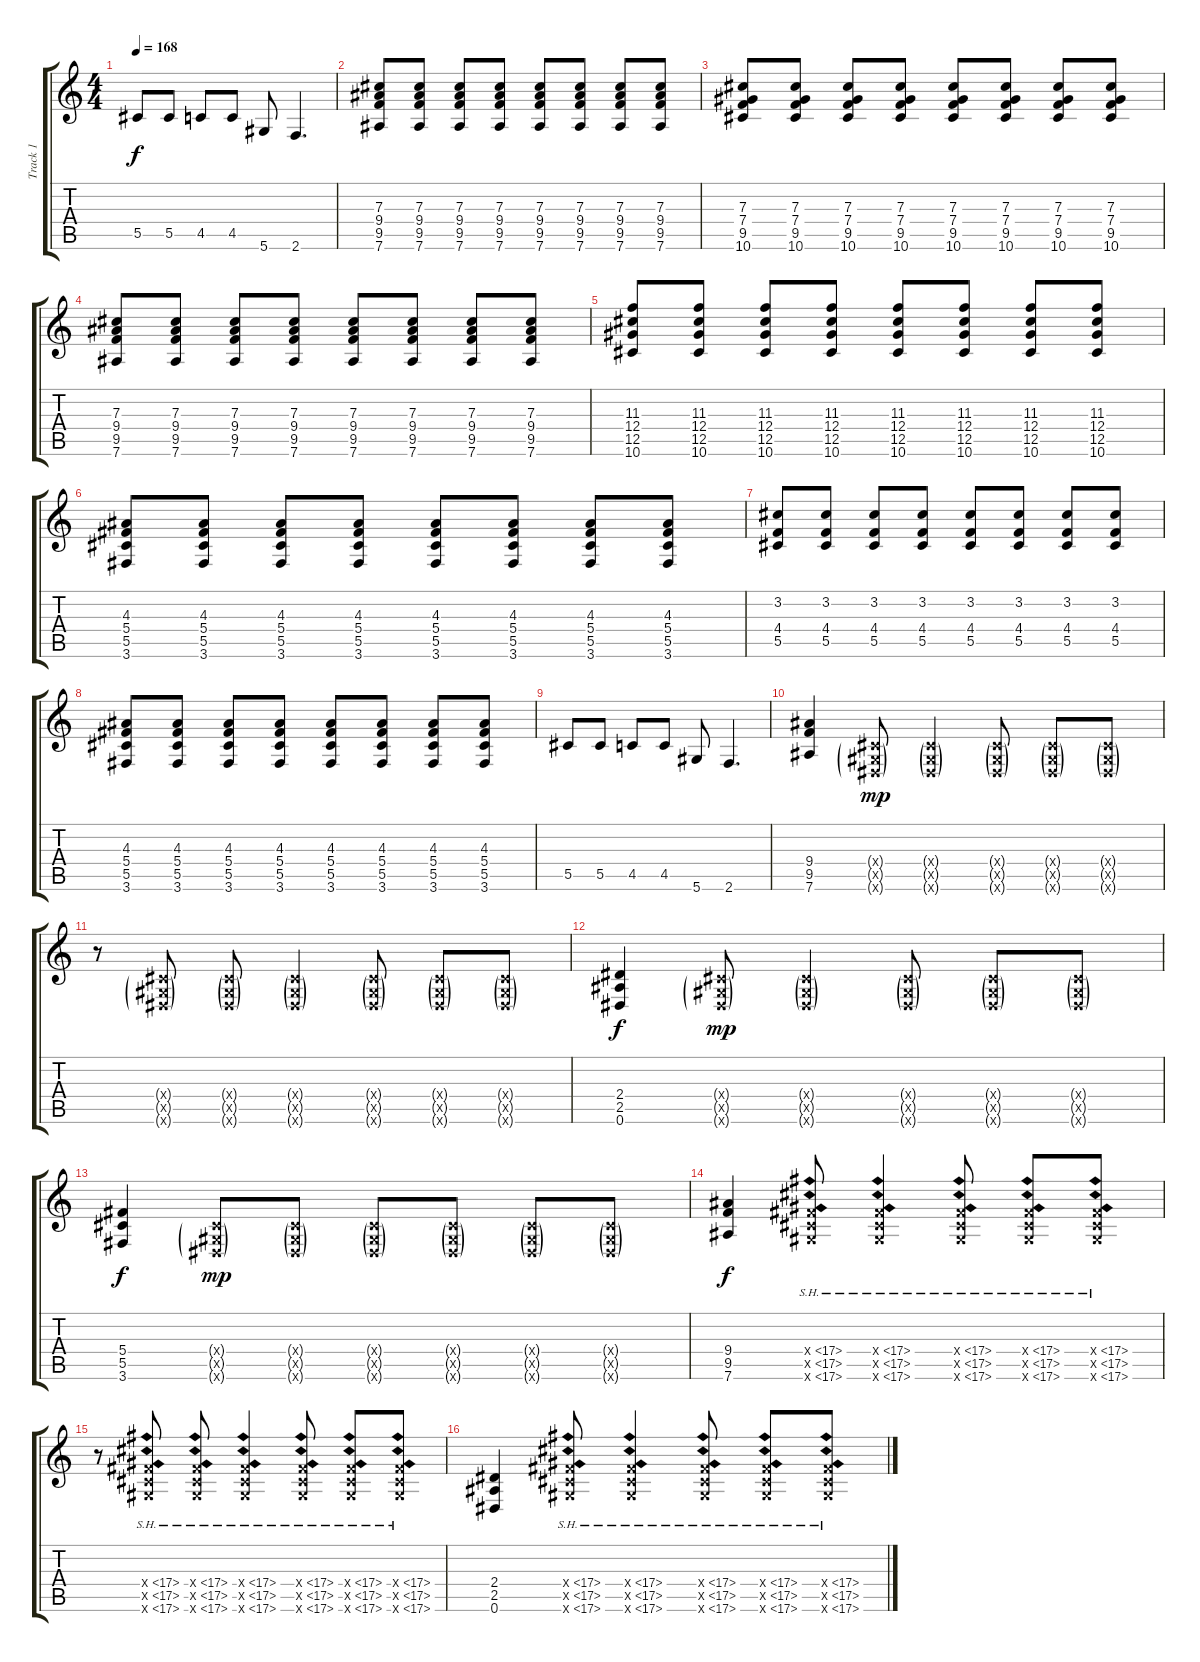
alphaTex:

\track ("Track 1" "Track 1") {instrument distortionguitar}
\staff {score tabs}
\tuning (Eb4 Bb3 Gb3 Db3 Ab2 Eb2) {hide}
\ts (4 4)
\tempo 168
\clef g2
\ks c
5.5.8{dy f} 5.5.8 4.5.8 4.5.8 5.6.8 2.6.4{d} |
(7.3 9.4 9.5 7.6).8 (7.3 9.4 9.5 7.6).8 (7.3 9.4 9.5 7.6).8 (7.3 9.4 9.5 7.6).8 (7.3 9.4 9.5 7.6).8 (7.3 9.4 9.5 7.6).8 (7.3 9.4 9.5 7.6).8 (7.3 9.4 9.5 7.6).8 |
(7.3 7.4 9.5 10.6).8 (7.3 7.4 9.5 10.6).8 (7.3 7.4 9.5 10.6).8 (7.3 7.4 9.5 10.6).8 (7.3 7.4 9.5 10.6).8 (7.3 7.4 9.5 10.6).8 (7.3 7.4 9.5 10.6).8 (7.3 7.4 9.5 10.6).8 |
(7.3 9.4 9.5 7.6).8 (7.3 9.4 9.5 7.6).8 (7.3 9.4 9.5 7.6).8 (7.3 9.4 9.5 7.6).8 (7.3 9.4 9.5 7.6).8 (7.3 9.4 9.5 7.6).8 (7.3 9.4 9.5 7.6).8 (7.3 9.4 9.5 7.6).8 |
(11.3 12.4 12.5 10.6).8 (11.3 12.4 12.5 10.6).8 (11.3 12.4 12.5 10.6).8 (11.3 12.4 12.5 10.6).8 (11.3 12.4 12.5 10.6).8 (11.3 12.4 12.5 10.6).8 (11.3 12.4 12.5 10.6).8 (11.3 12.4 12.5 10.6).8 |
(4.3 5.4 5.5 3.6).8 (4.3 5.4 5.5 3.6).8 (4.3 5.4 5.5 3.6).8 (4.3 5.4 5.5 3.6).8 (4.3 5.4 5.5 3.6).8 (4.3 5.4 5.5 3.6).8 (4.3 5.4 5.5 3.6).8 (4.3 5.4 5.5 3.6).8 |
(3.2 4.4 5.5).8 (3.2 4.4 5.5).8 (3.2 4.4 5.5).8 (3.2 4.4 5.5).8 (3.2 4.4 5.5).8 (3.2 4.4 5.5).8 (3.2 4.4 5.5).8 (3.2 4.4 5.5).8 |
(4.3 5.4 5.5 3.6).8 (4.3 5.4 5.5 3.6).8 (4.3 5.4 5.5 3.6).8 (4.3 5.4 5.5 3.6).8 (4.3 5.4 5.5 3.6).8 (4.3 5.4 5.5 3.6).8 (4.3 5.4 5.5 3.6).8 (4.3 5.4 5.5 3.6).8 |
5.5.8 5.5.8 4.5.8 4.5.8 5.6.8 2.6.4{d} |
(9.4 9.5 7.6).4{instrument overdrivenguitar} (0.4{g x} 0.5{g x} 0.6{g x}).8{dy mp} (0.4{g x} 0.5{g x} 0.6{g x}).4 (0.4{g x} 0.5{g x} 0.6{g x}).8 (0.4{g x} 0.5{g x} 0.6{g x}).8 (0.4{g x} 0.5{g x} 0.6{g x}).8 |
r.8 (0.4{g x} 0.5{g x} 0.6{g x}).8 (0.4{g x} 0.5{g x} 0.6{g x}).8 (0.4{g x} 0.5{g x} 0.6{g x}).4 (0.4{g x} 0.5{g x} 0.6{g x}).8 (0.4{g x} 0.5{g x} 0.6{g x}).8 (0.4{g x} 0.5{g x} 0.6{g x}).8 |
(2.4 2.5 0.6).4{dy f} (0.4{g x} 0.5{g x} 0.6{g x}).8{dy mp} (0.4{g x} 0.5{g x} 0.6{g x}).4 (0.4{g x} 0.5{g x} 0.6{g x}).8 (0.4{g x} 0.5{g x} 0.6{g x}).8 (0.4{g x} 0.5{g x} 0.6{g x}).8 |
(5.4 5.5 3.6).4{dy f} (0.4{g x} 0.5{g x} 0.6{g x}).8{dy mp} (0.4{g x} 0.5{g x} 0.6{g x}).8 (0.4{g x} 0.5{g x} 0.6{g x}).8 (0.4{g x} 0.5{g x} 0.6{g x}).8 (0.4{g x} 0.5{g x} 0.6{g x}).8 (0.4{g x} 0.5{g x} 0.6{g x}).8 |
(9.4 9.5 7.6).4{dy f} (5.4{sh 12 x} 5.5{sh 12 x} 5.6{sh 12 x}).8 (5.4{sh 12 x} 5.5{sh 12 x} 5.6{sh 12 x}).4 (5.4{sh 12 x} 5.5{sh 12 x} 5.6{sh 12 x}).8 (5.4{sh 12 x} 5.5{sh 12 x} 5.6{sh 12 x}).8 (5.4{sh 12 x} 5.5{sh 12 x} 5.6{sh 12 x}).8 |
r.8 (5.4{sh 12 x} 5.5{sh 12 x} 5.6{sh 12 x}).8 (5.4{sh 12 x} 5.5{sh 12 x} 5.6{sh 12 x}).8 (5.4{sh 12 x} 5.5{sh 12 x} 5.6{sh 12 x}).4 (5.4{sh 12 x} 5.5{sh 12 x} 5.6{sh 12 x}).8 (5.4{sh 12 x} 5.5{sh 12 x} 5.6{sh 12 x}).8 (5.4{sh 12 x} 5.5{sh 12 x} 5.6{sh 12 x}).8 |
(2.4 2.5 0.6).4 (5.4{sh 12 x} 5.5{sh 12 x} 5.6{sh 12 x}).8 (5.4{sh 12 x} 5.5{sh 12 x} 5.6{sh 12 x}).4 (5.4{sh 12 x} 5.5{sh 12 x} 5.6{sh 12 x}).8 (5.4{sh 12 x} 5.5{sh 12 x} 5.6{sh 12 x}).8 (5.4{sh 12 x} 5.5{sh 12 x} 5.6{sh 12 x}).8
